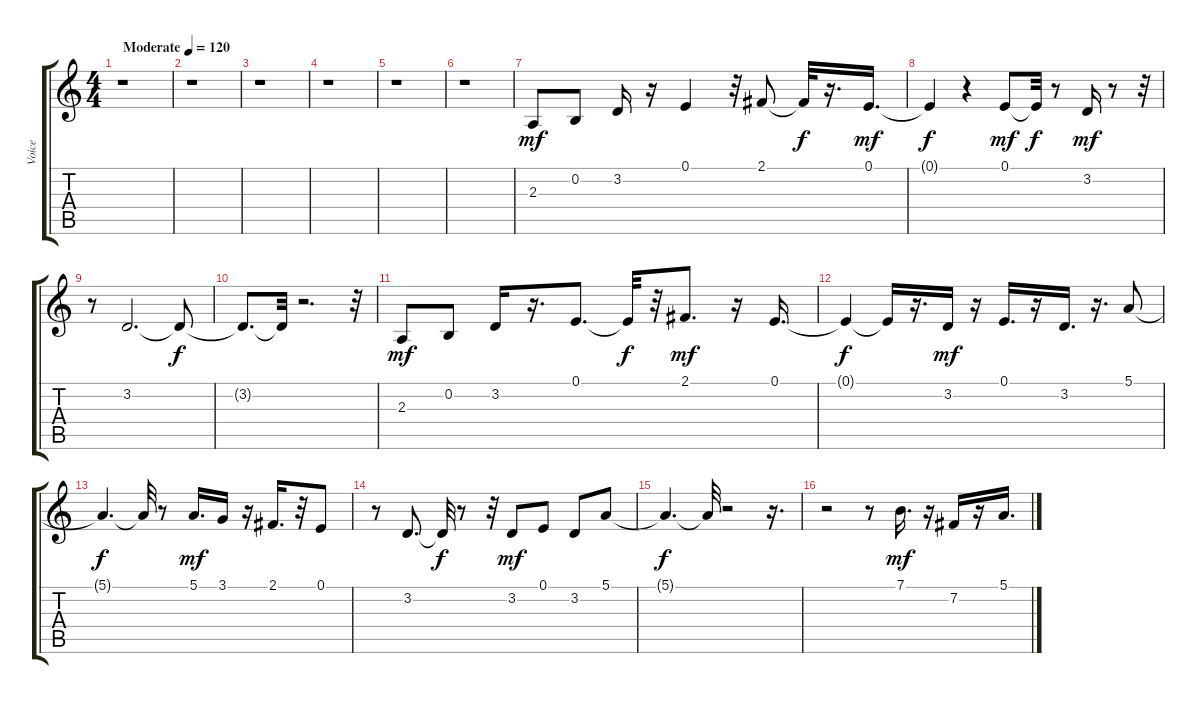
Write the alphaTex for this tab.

\track ("Voice" "Voice") {instrument lead5charang}
\staff {score tabs}
\tuning (E4 B3 G3 D3 A2 E2) {hide}
\ts (4 4)
\tempo (120 "Moderate")
\tempo 100
\tempo (120 "Moderate")
\clef g2
\ks c
r.1{dy mf instrument lead5charang} |
r.1 |
r.1 |
r.1 |
r.1 |
r.1 |
2.3.8 0.2.8 3.2.16 r.16 0.1.4 r.32 2.1.8 2.1{t}.32{dy f} r.16{d} 0.1.16{d dy mf} |
0.1{t}.4{dy f} r.4 0.1.8{dy mf} 0.1{t}.32{dy f} r.8 3.2.16{dy mf} r.8 r.32 |
r.8 3.2.2{d} 3.2{t}.8{dy f} |
3.2{t}.8{d} 3.2{t}.32 r.2{d} r.32 |
2.3.8{dy mf} 0.2.8 3.2.16 r.16{d} 0.1.8{d} 0.1{t}.32{dy f} r.32 2.1.8{d dy mf} r.16 0.1.16{d} |
0.1{t}.4{dy f} 0.1{t}.16 r.16{d} 3.2.16{dy mf} r.16 0.1.16{d} r.16 3.2.16{d} r.16{d} 5.1.8 |
5.1{t}.4{d dy f} 5.1{t}.32 r.8 5.1.16{d dy mf} 3.1.16 r.16 2.1.16{d} r.32 0.1.8 |
r.8 3.2.8{d} 3.2{t}.32{dy f} r.8 r.32 3.2.8{dy mf} 0.1.8 3.2.8 5.1.8 |
5.1{t}.4{d dy f} 5.1{t}.32 r.2 r.16{d} |
r.2 r.8 7.1.16{d dy mf} r.16 7.2.16 r.16 5.1.16{d}
